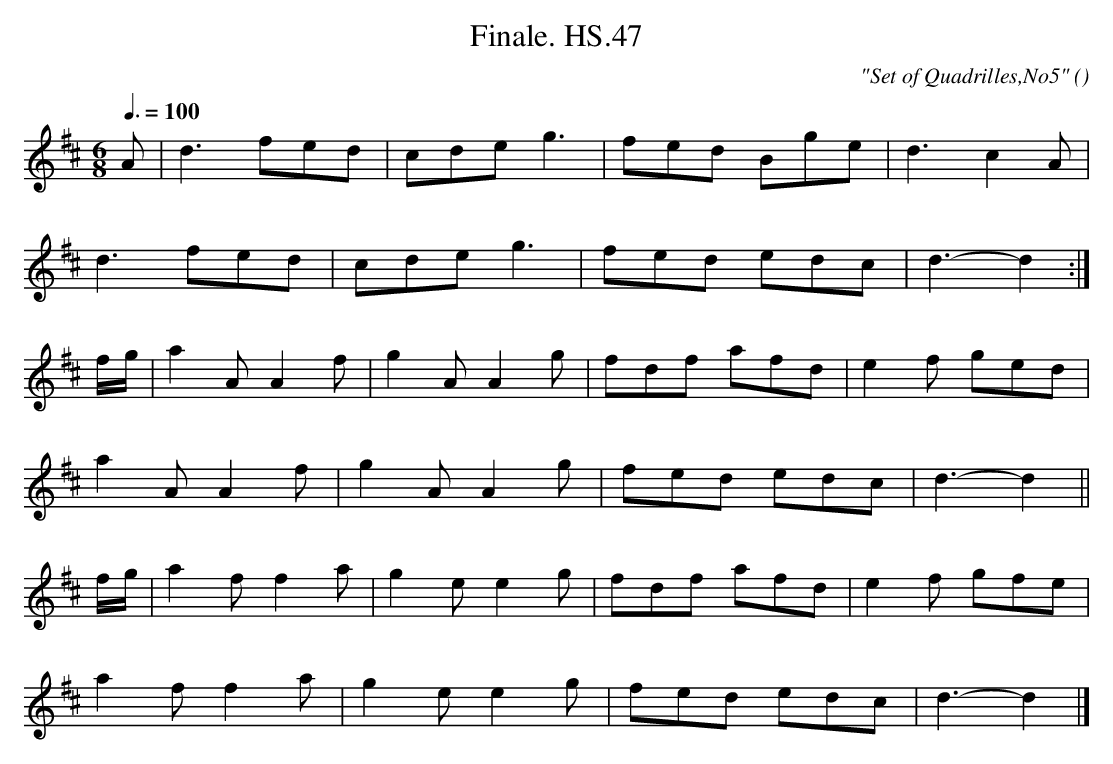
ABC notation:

X:1
T:Finale. HS.47
M:6/8
L:1/8
Q:3/8=100
C:"Set of Quadrilles,No5"
O:
K:D
A|d3 fed|cdeg3|fed Bge|d3c2A|
d3fed|cdeg3|fed edc|d3-d2:|
f/g/|a2AA2f|g2AA2g|fdf afd|e2f ged|
a2AA2f|g2AA2g|fed edc|d3-d2||
f/g/|a2ff2a|g2ee2g|fdf afd|e2f gfe|
a2ff2a|g2ee2g|fed edc|d3-d2|]
